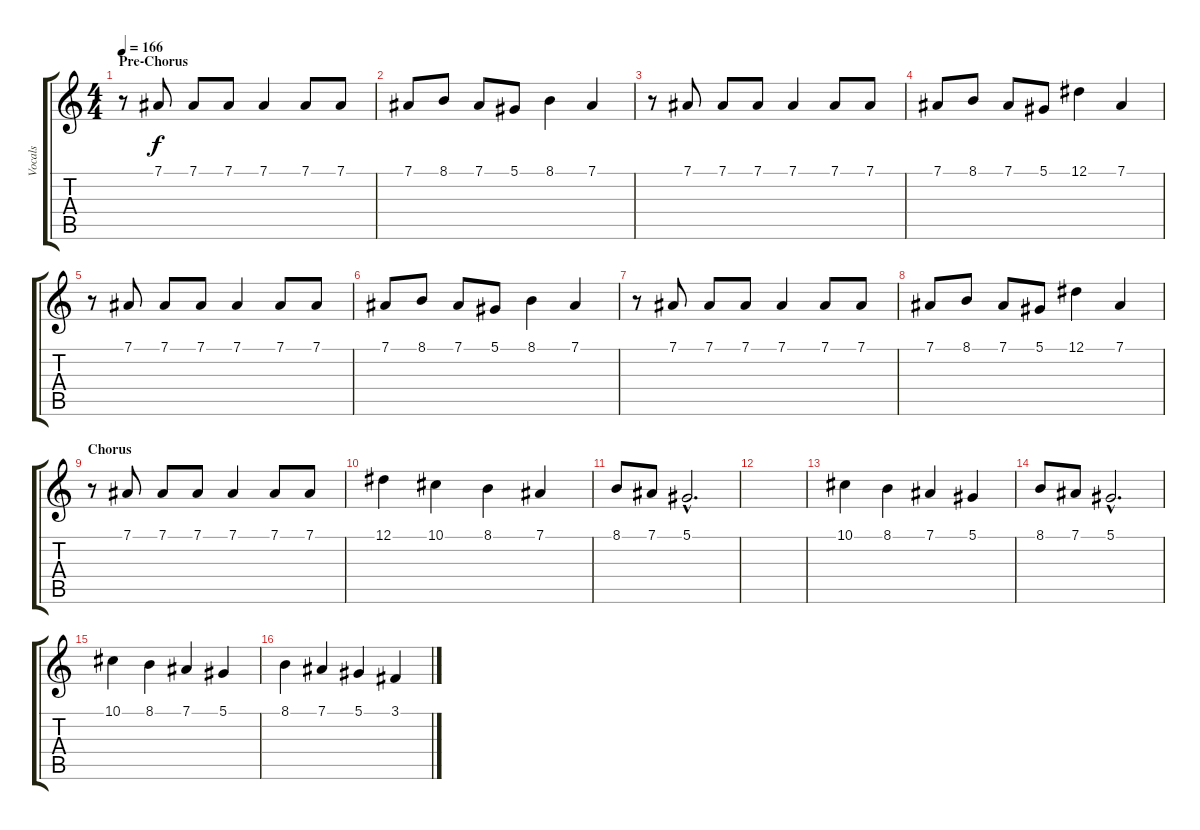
\track ("Vocals" "Vocals") {instrument lead2sawtooth}
\staff {score tabs}
\tuning (Eb4 Bb3 Gb3 Db3 Ab2 Eb2) {hide}
\ts (4 4)
\section ("" "Pre-Chorus")
\tempo 166
\clef g2
\ks c
r.8{dy f} 7.1.8 7.1.8 7.1.8 7.1.4 7.1.8 7.1.8 |
7.1.8 8.1.8 7.1.8 5.1.8 8.1.4 7.1.4 |
r.8 7.1.8 7.1.8 7.1.8 7.1.4 7.1.8 7.1.8 |
7.1.8 8.1.8 7.1.8 5.1.8 12.1.4 7.1.4 |
r.8 7.1.8 7.1.8 7.1.8 7.1.4 7.1.8 7.1.8 |
7.1.8 8.1.8 7.1.8 5.1.8 8.1.4 7.1.4 |
r.8 7.1.8 7.1.8 7.1.8 7.1.4 7.1.8 7.1.8 |
7.1.8 8.1.8 7.1.8 5.1.8 12.1.4 7.1.4 |
\section ("" "Chorus")
r.8 7.1.8 7.1.8 7.1.8 7.1.4 7.1.8 7.1.8 |
12.1.4 10.1.4 8.1.4 7.1.4 |
8.1.8 7.1.8 5.1{hac}.2{d} |
|
10.1.4 8.1.4 7.1.4 5.1.4 |
8.1.8 7.1.8 5.1{hac}.2{d} |
10.1.4 8.1.4 7.1.4 5.1.4 |
8.1.4 7.1.4 5.1.4 3.1.4
